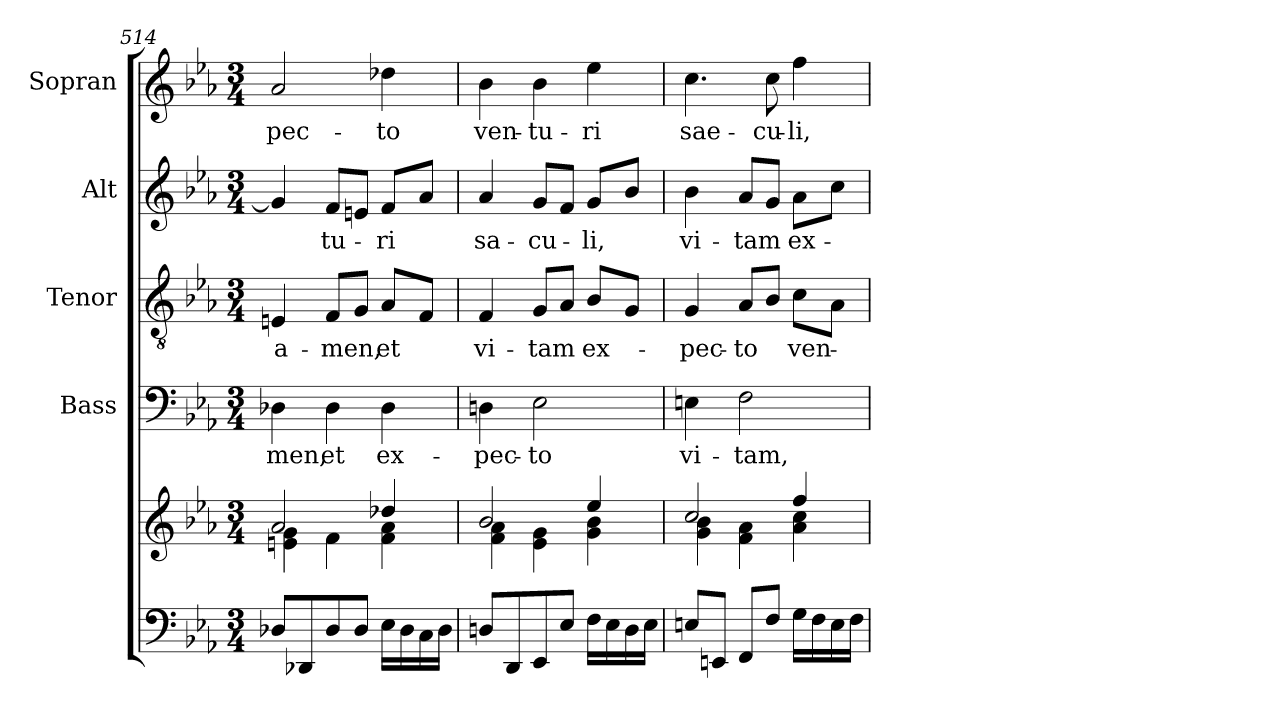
**kern	**kern	**kern	**text	**kern	**text	**kern	**text	**kern	**text
*part5	*part5	*part4	*part4	*part3	*part3	*part2	*part2	*part1	*part1
*staff6	*staff5	*staff4	*staff4	*staff3	*staff3	*staff2	*staff2	*staff1	*staff1
*	*	*I"Bass	*	*I"Tenor	*	*I"Alt	*	*I"Sopran	*
*	*	*I'B.	*	*I'T.	*	*I'A.	*	*I'S.	*
*clefF4	*clefG2	*clefF4	*	*clefGv2	*	*clefG2	*	*clefG2	*
*k[b-e-a-]	*k[b-e-a-]	*k[b-e-a-]	*	*k[b-e-a-]	*	*k[b-e-a-]	*	*k[b-e-a-]	*
*E-:	*E-:	*E-:	*	*E-:	*	*E-:	*	*E-:	*
*M3/4	*M3/4	*M3/4	*	*M3/4	*	*M3/4	*	*M3/4	*
=514	=514	=514	=514	=514	=514	=514	=514	=514	=514
*	*^	*	*	*	*	*	*	*	*
!	!	!	!	!LO:LY:b	!	!LO:LY:b	!	!	!	!LO:LY:b
8D-X/L	2a-/	4en\ 4g\	4D-X\	-men,	4En/	a-	4g/]	.	2a-/	-pec-
8DD-X/	.	.	.	.	.	.	.	.	.	.
!	!	!	!	!LO:LY:b	!	!LO:LY:b	!	!LO:LY:b	!	!
8D-/	.	4f\	4D-\	et	8F/L	-men,	8f/L	-tu-	.	.
8D-/J	.	.	.	.	8G/J	.	8en/J	.	.	.
!	!	!	!	!LO:LY:b	!	!LO:LY:b	!	!LO:LY:b	!	!LO:LY:b
16E-\LL	4dd-X/	4f\ 4a-\	4D-\	ex-	8A-/L	et	8f/L	-ri	4dd-X\	-to
16D-\	.	.	.	.	.	.	.	.	.	.
16C\	.	.	.	.	8F/J	.	8a-/J	.	.	.
16D-\JJ	.	.	.	.	.	.	.	.	.	.
=515	=515	=515	=515	=515	=515	=515	=515	=515	=515	=515
!	!	!	!	!LO:LY:b	!	!LO:LY:b	!	!LO:LY:b	!	!LO:LY:b
8Dn/L	2b-/	4f\ 4a-\	4Dn\	-pec-	4F/	vi-	4a-/	sa-	4b-\	ven-
8DD/	.	.	.	.	.	.	.	.	.	.
!	!	!	!	!LO:LY:b	!	!LO:LY:b	!	!LO:LY:b	!	!LO:LY:b
8EE-/	.	4e-\ 4g\	2E-\	-to	8G/L	-tam	8g/L	-cu-	4b-\	-tu-
8E-/J	.	.	.	.	8A-/J	.	8f/J	.	.	.
!	!	!	!	!	!	!LO:LY:b	!	!LO:LY:b	!	!LO:LY:b
16F\LL	4ee-/	4g\ 4b-\	.	.	8B-/L	ex-	8g/L	-li,	4ee-\	-ri
16E-\	.	.	.	.	.	.	.	.	.	.
16D\	.	.	.	.	8G/J	.	8b-/J	.	.	.
16E-\JJ	.	.	.	.	.	.	.	.	.	.
!!LO:PB:g=z
=516	=516	=516	=516	=516	=516	=516	=516	=516	=516	=516
!	!	!	!	!LO:LY:b	!	!LO:LY:b	!	!LO:LY:b	!	!LO:LY:b
8En/L	2cc/	4g\ 4b-\	4En\	vi-	4G/	-pec-	4b-\	vi-	4.cc\	sae-
8EEn/J	.	.	.	.	.	.	.	.	.	.
!	!	!	!	!LO:LY:b	!	!LO:LY:b	!	!LO:LY:b	!	!
8FF/L	.	4f\ 4a-\	2F\	-tam,	8A-/L	-to	8a-/L	-tam	.	.
!	!	!	!	!	!	!	!	!	!	!LO:LY:b
8F/J	.	.	.	.	8B-/J	.	8g/J	.	8cc\	-cu-
!	!	!	!	!	!	!LO:LY:b	!	!LO:LY:b	!	!LO:LY:b
16G\LL	4ff/	4a-\ 4cc\	.	.	8c\L	ven-	8a-\L	ex-	4ff\	-li,
16F\	.	.	.	.	.	.	.	.	.	.
16E\	.	.	.	.	8A-\J	.	8cc\J	.	.	.
16F\JJ	.	.	.	.	.	.	.	.	.	.
*	*v	*v	*	*	*	*	*	*	*	*
=	=	=	=	=	=	=	=	=	=
*-	*-	*-	*-	*-	*-	*-	*-	*-	*-
